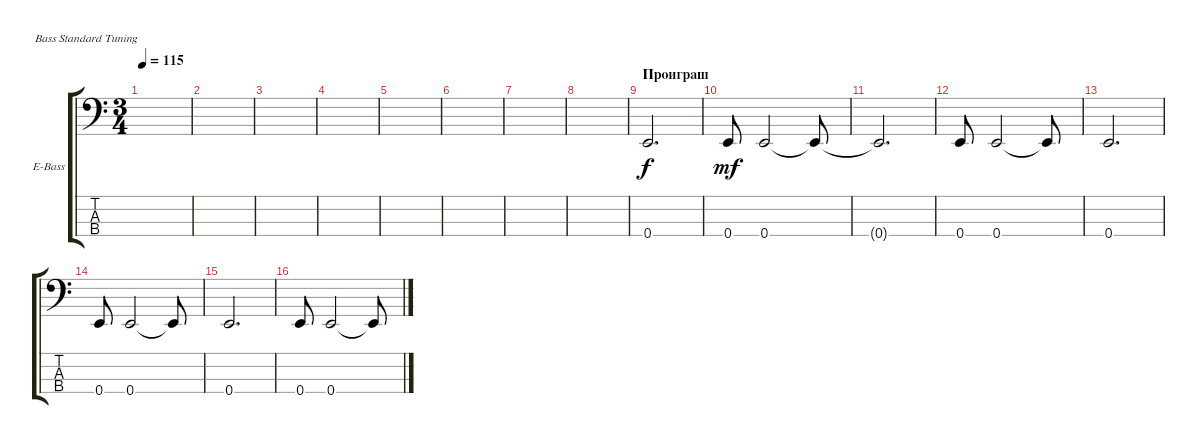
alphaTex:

\defaultSystemsLayout 4
\bracketExtendMode groupsimilarinstruments
\firstSystemTrackNameOrientation horizontal
\otherSystemsTrackNameOrientation horizontal
\track ("А. Андреев" "E-Bass") {instrument electricbassfinger}
\staff {score tabs}
\tuning (G2 D2 A1 E1)
\ts (3 4)
\tempo 115
\clef f4
\scale
0.333333
\ks c
|
\scale
0.333333 |
\scale
0.333333 |
\scale
0.333333 |
\scale
0.333333 |
\scale
0.333333 |
\scale
0.333333 |
\scale
0.333333 |
\section ("" "Проиграш")
\scale
0.333333 0.4.2{d} |
\scale
0.333333 0.4.8{dy mf} 0.4.2 0.4{t}.8 |
\scale
0.333333 0.4{t}.2{d} |
0.4.8 0.4.2 0.4{t}.8 |
0.4.2{d} |
0.4.8 0.4.2 0.4{t}.8 |
0.4.2{d} |
0.4.8 0.4.2 0.4{t}.8
